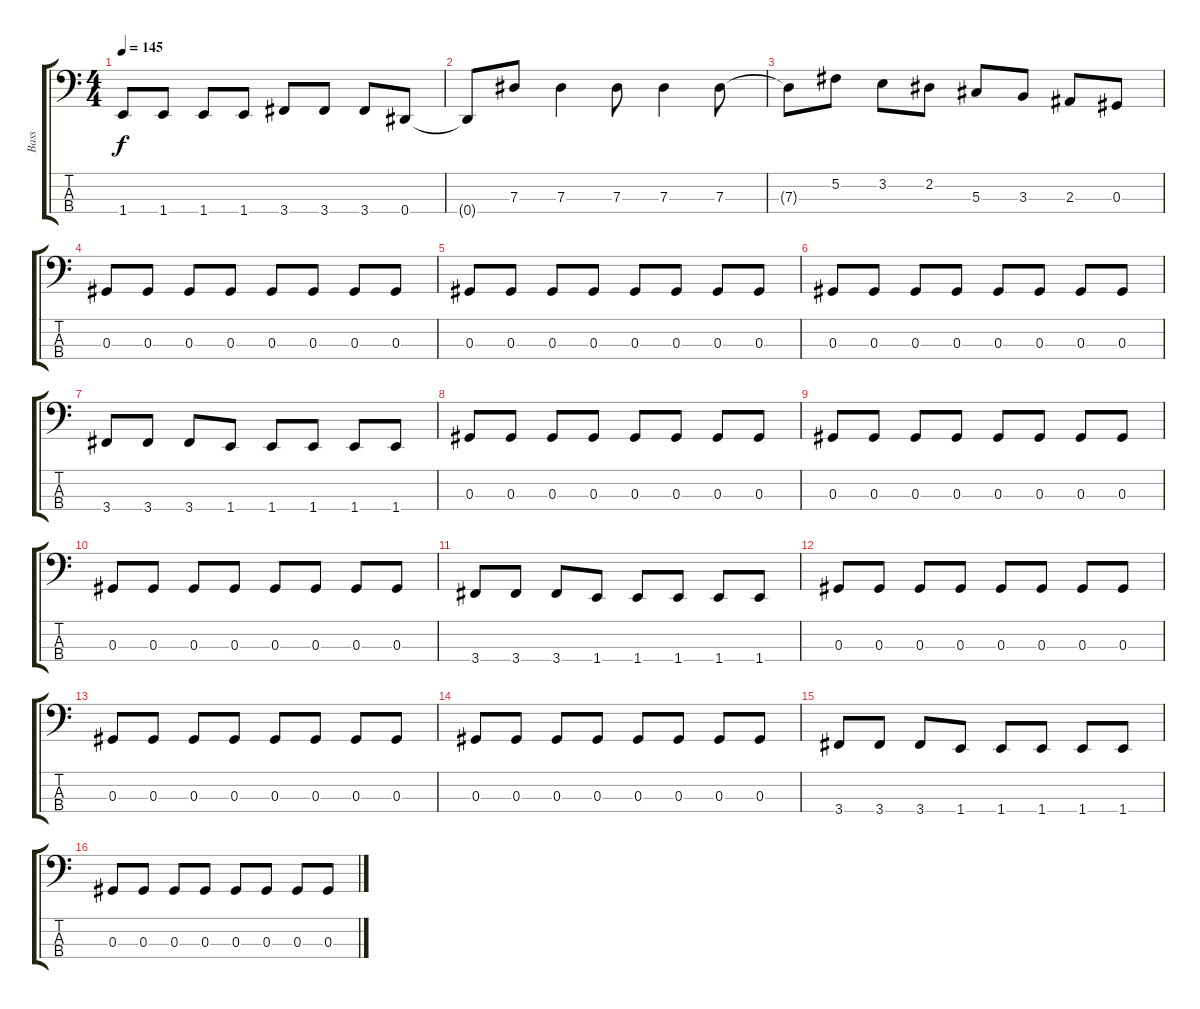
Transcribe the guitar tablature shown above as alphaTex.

\track ("Bass" "Bass") {instrument electricbassfinger}
\staff {score tabs}
\tuning (Gb2 Db2 Ab1 Eb1) {hide}
\ts (4 4)
\tempo 145
\clef f4
\ks c
1.4.8{dy f} 1.4.8 1.4.8 1.4.8 3.4.8 3.4.8 3.4.8 0.4.8 |
0.4{t}.8 7.3.8 7.3.4 7.3.8 7.3.4 7.3.8 |
7.3{t}.8 5.2.8 3.2.8 2.2.8 5.3.8 3.3.8 2.3.8 0.3.8 |
0.3.8 0.3.8 0.3.8 0.3.8 0.3.8 0.3.8 0.3.8 0.3.8 |
0.3.8 0.3.8 0.3.8 0.3.8 0.3.8 0.3.8 0.3.8 0.3.8 |
0.3.8 0.3.8 0.3.8 0.3.8 0.3.8 0.3.8 0.3.8 0.3.8 |
3.4.8 3.4.8 3.4.8 1.4.8 1.4.8 1.4.8 1.4.8 1.4.8 |
0.3.8 0.3.8 0.3.8 0.3.8 0.3.8 0.3.8 0.3.8 0.3.8 |
0.3.8 0.3.8 0.3.8 0.3.8 0.3.8 0.3.8 0.3.8 0.3.8 |
0.3.8 0.3.8 0.3.8 0.3.8 0.3.8 0.3.8 0.3.8 0.3.8 |
3.4.8 3.4.8 3.4.8 1.4.8 1.4.8 1.4.8 1.4.8 1.4.8 |
0.3.8 0.3.8 0.3.8 0.3.8 0.3.8 0.3.8 0.3.8 0.3.8 |
0.3.8 0.3.8 0.3.8 0.3.8 0.3.8 0.3.8 0.3.8 0.3.8 |
0.3.8 0.3.8 0.3.8 0.3.8 0.3.8 0.3.8 0.3.8 0.3.8 |
3.4.8 3.4.8 3.4.8 1.4.8 1.4.8 1.4.8 1.4.8 1.4.8 |
0.3.8 0.3.8 0.3.8 0.3.8 0.3.8 0.3.8 0.3.8 0.3.8
